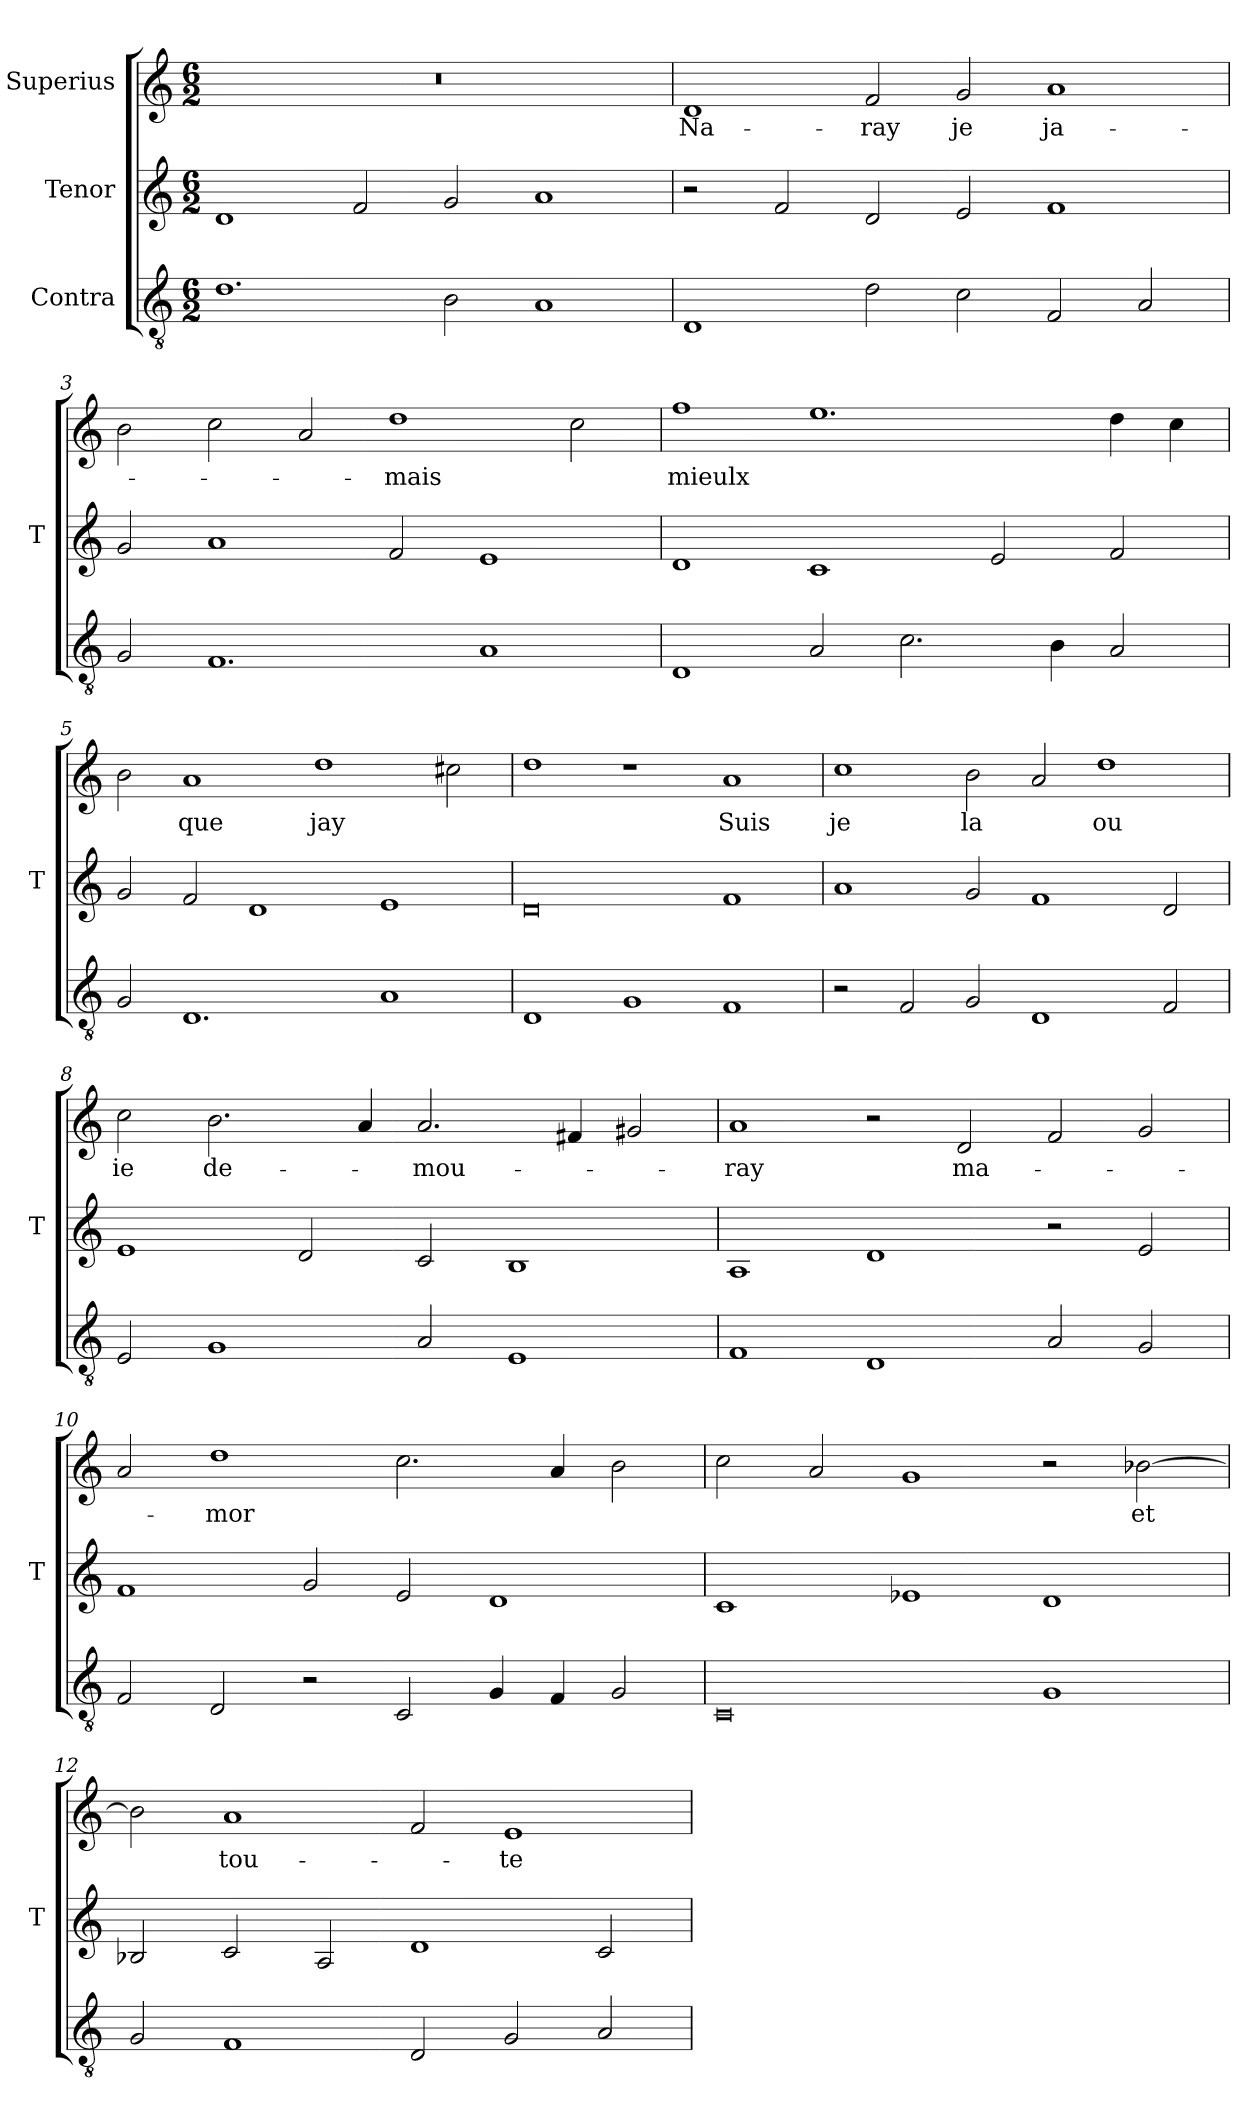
**kern	**kern	**kern	**text
*part3	*part2	*part1	*part1
*staff3	*staff2	*staff1	*staff1
*I"Contra	*I"Tenor	*I"Superius	*
*	*I'T	*	*
*clefGv2	*clefG2	*clefG2	*
*M6/2	*M6/2	*M6/2	*
=1	=1	=1	=1
1.d	1d	0.r	.
.	2f	.	.
2B	2g	.	.
1A	1a	.	.
=2	=2	=2	=2
1D	2r	1d	Na-
.	2f	.	.
2d	2d	2f	-ray
2c	2e	2g	-je
2F	1f	1a	ja-
2A	.	.	.
=3	=3	=3	=3
2G	2g	2b	.
1.F	1a	2cc	.
.	.	2a	.
.	2f	1dd	-mais
1A	1e	.	.
.	.	2cc	.
=4	=4	=4	=4
1D	1d	1ff	-mieulx
2A	1c	1.ee	.
2.c	.	.	.
.	2e	.	.
4B	.	.	.
2A	2f	4dd	.
.	.	4cc	.
=5	=5	=5	=5
2G	2g	2b	.
1.D	2f	1a	-que
.	1d	.	.
.	.	1dd	-jay
1A	1e	.	.
.	.	2cc#X	.
=6	=6	=6	=6
1D	0d	1dd	.
1G	.	1r	.
1F	1f	1a	-Suis
=7	=7	=7	=7
2r	1a	1cc	-je
2F	.	.	.
2G	2g	2b	-la
1D	1f	2a	.
.	.	1dd	-ou
2F	2d	.	.
=8	=8	=8	=8
2E	1e	2cc	-ie
1G	.	2.b	de-
.	2d	.	.
.	.	4a	.
2A	2c	2.a	-mou-
1E	1B	.	.
.	.	4f#X	.
.	.	2g#X	.
=9	=9	=9	=9
1F	1A	1a	-ray
1D	1d	2r	.
.	.	2d	ma-
2A	2r	2f	.
2G	2e	2g	.
=10	=10	=10	=10
2F	1f	2a	.
2D	.	1dd	-mor
2r	2g	.	.
2C	2e	2.cc	.
4G	1d	.	.
4F	.	4a	.
2G	.	2b	.
=11	=11	=11	=11
0C	1c	2cc	.
.	.	2a	.
.	1e-X	1g	.
1G	1d	2r	.
.	.	[2b-X	-et
=12	=12	=12	=12
2G	2B-X	2b-]	.
1F	2c	1a	tou-
.	2A	.	.
2D	1d	2f	.
2G	.	1e	-te
2A	2c	.	.
=	=	=	=
*-	*-	*-	*-
